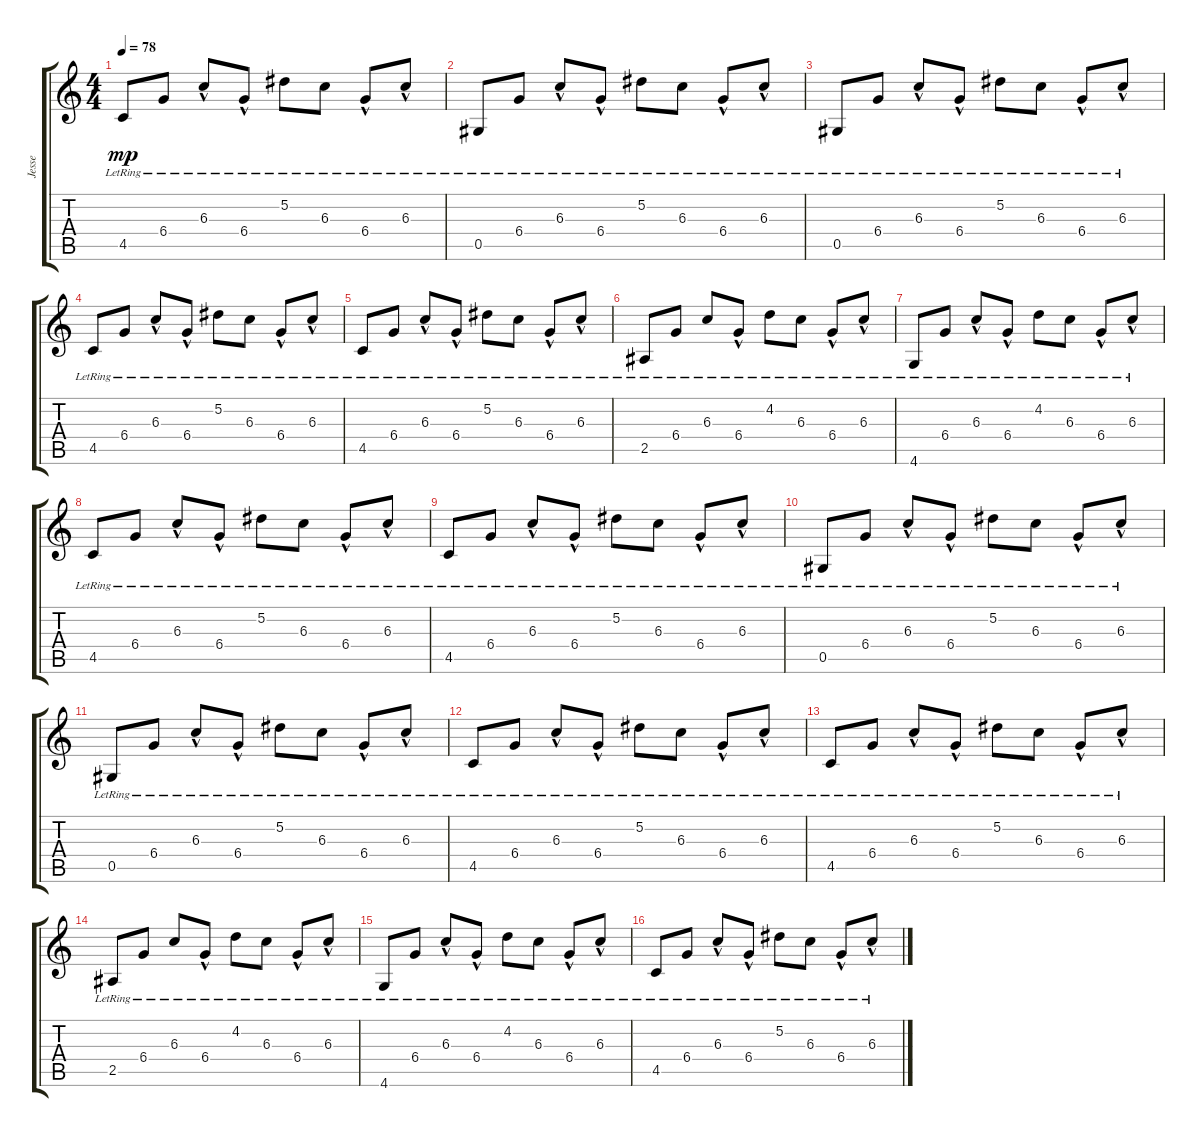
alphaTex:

\track ("Jesse" "Jesse") {instrument electricguitarjazz}
\staff {score tabs}
\tuning (Eb4 Bb3 Gb3 Db3 Ab2 Eb2) {hide}
\ts (4 4)
\tempo 78
\clef g2
\ks c
4.5{lr}.8{dy mp} 6.4{lr}.8 6.3{hac lr}.8 6.4{hac lr}.8 5.2{lr}.8 6.3{lr}.8 6.4{hac lr}.8 6.3{hac lr}.8 |
0.5{lr}.8 6.4{lr}.8 6.3{hac lr}.8 6.4{hac lr}.8 5.2{lr}.8 6.3{lr}.8 6.4{hac lr}.8 6.3{hac lr}.8 |
0.5{lr}.8 6.4{lr}.8 6.3{hac lr}.8 6.4{hac lr}.8 5.2{lr}.8 6.3{lr}.8 6.4{hac lr}.8 6.3{hac lr}.8 |
4.5{lr}.8 6.4{lr}.8 6.3{hac lr}.8 6.4{hac lr}.8 5.2{lr}.8 6.3{lr}.8 6.4{hac lr}.8 6.3{hac lr}.8 |
4.5{lr}.8 6.4{lr}.8 6.3{hac lr}.8 6.4{hac lr}.8 5.2{lr}.8 6.3{lr}.8 6.4{hac lr}.8 6.3{hac lr}.8 |
2.5{lr}.8 6.4{lr}.8 6.3{lr}.8 6.4{hac lr}.8 4.2{lr}.8 6.3{lr}.8 6.4{hac lr}.8 6.3{hac lr}.8 |
4.6{lr}.8 6.4{lr}.8 6.3{hac lr}.8 6.4{hac lr}.8 4.2{lr}.8 6.3{lr}.8 6.4{hac lr}.8 6.3{hac lr}.8 |
4.5{lr}.8 6.4{lr}.8 6.3{hac lr}.8 6.4{hac lr}.8 5.2{lr}.8 6.3{lr}.8 6.4{hac lr}.8 6.3{hac lr}.8 |
4.5{lr}.8 6.4{lr}.8 6.3{hac lr}.8 6.4{hac lr}.8 5.2{lr}.8 6.3{lr}.8 6.4{hac lr}.8 6.3{hac lr}.8 |
0.5{lr}.8 6.4{lr}.8 6.3{hac lr}.8 6.4{hac lr}.8 5.2{lr}.8 6.3{lr}.8 6.4{hac lr}.8 6.3{hac lr}.8 |
0.5{lr}.8 6.4{lr}.8 6.3{hac lr}.8 6.4{hac lr}.8 5.2{lr}.8 6.3{lr}.8 6.4{hac lr}.8 6.3{hac lr}.8 |
4.5{lr}.8 6.4{lr}.8 6.3{hac lr}.8 6.4{hac lr}.8 5.2{lr}.8 6.3{lr}.8 6.4{hac lr}.8 6.3{hac lr}.8 |
4.5{lr}.8 6.4{lr}.8 6.3{hac lr}.8 6.4{hac lr}.8 5.2{lr}.8 6.3{lr}.8 6.4{hac lr}.8 6.3{hac lr}.8 |
2.5{lr}.8 6.4{lr}.8 6.3{lr}.8 6.4{hac lr}.8 4.2{lr}.8 6.3{lr}.8 6.4{hac lr}.8 6.3{hac lr}.8 |
4.6{lr}.8 6.4{lr}.8 6.3{hac lr}.8 6.4{hac lr}.8 4.2{lr}.8 6.3{lr}.8 6.4{hac lr}.8 6.3{hac lr}.8 |
4.5{lr}.8 6.4{lr}.8 6.3{hac lr}.8 6.4{hac lr}.8 5.2{lr}.8 6.3{lr}.8 6.4{hac lr}.8 6.3{hac lr}.8
